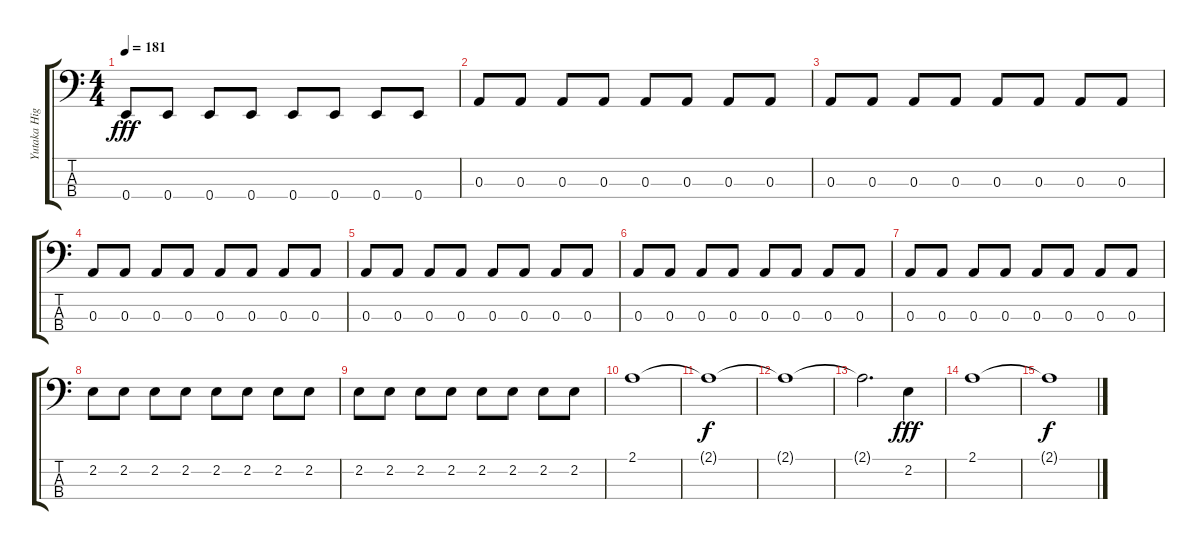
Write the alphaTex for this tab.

\track ("Yutaka Higuchi" "Yutaka Hig") {instrument electricbasspick}
\staff {score tabs}
\tuning (G2 D2 A1 E1) {hide}
\ts (4 4)
\tempo 181
\clef f4
\ks c
0.4.8{dy fff} 0.4.8 0.4.8 0.4.8 0.4.8 0.4.8 0.4.8 0.4.8 |
0.3.8 0.3.8 0.3.8 0.3.8 0.3.8 0.3.8 0.3.8 0.3.8 |
0.3.8 0.3.8 0.3.8 0.3.8 0.3.8 0.3.8 0.3.8 0.3.8 |
0.3.8 0.3.8 0.3.8 0.3.8 0.3.8 0.3.8 0.3.8 0.3.8 |
0.3.8 0.3.8 0.3.8 0.3.8 0.3.8 0.3.8 0.3.8 0.3.8 |
0.3.8 0.3.8 0.3.8 0.3.8 0.3.8 0.3.8 0.3.8 0.3.8 |
0.3.8 0.3.8 0.3.8 0.3.8 0.3.8 0.3.8 0.3.8 0.3.8 |
2.2.8 2.2.8 2.2.8 2.2.8 2.2.8 2.2.8 2.2.8 2.2.8 |
2.2.8 2.2.8 2.2.8 2.2.8 2.2.8 2.2.8 2.2.8 2.2.8 |
2.1.1 |
2.1{t}.1{dy f} |
2.1{t}.1 |
2.1{t}.2{d} 2.2.4{dy fff} |
2.1.1 |
2.1{t}.1{dy f}
